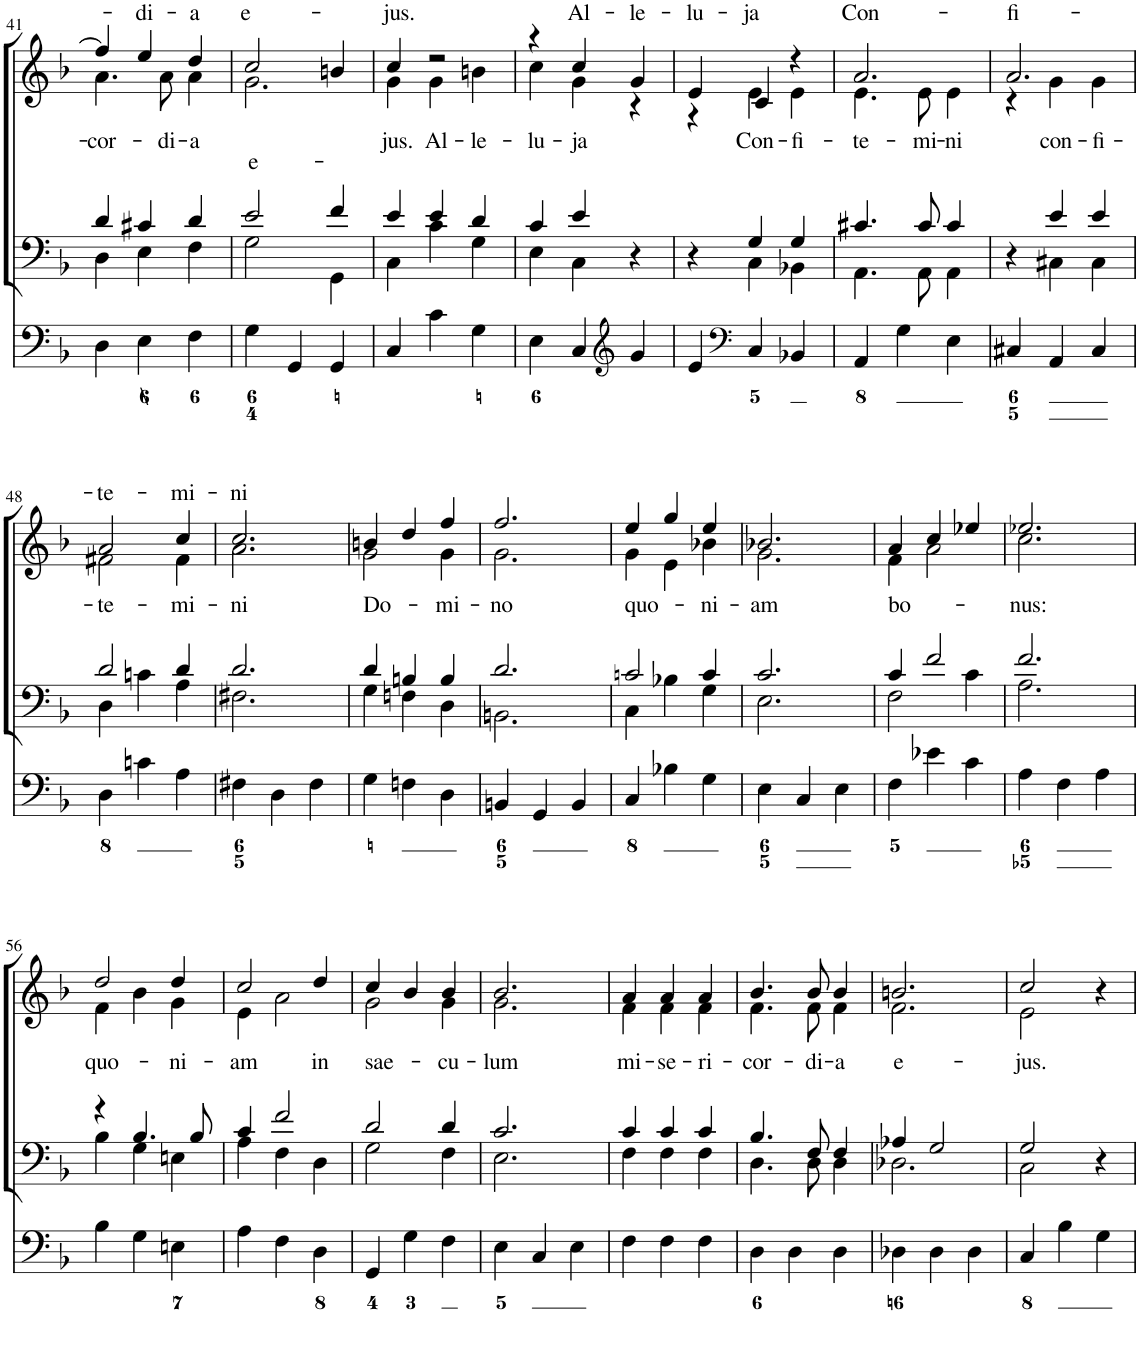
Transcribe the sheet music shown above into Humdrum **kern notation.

**kern	**kern	**kern	**text
*part3	*part2	*part1	*part1
*staff3	*staff2	*staff1	*staff1
*I"Pipe Organ	*I"Voice	*I"Voice	*
*I'P Org	*	*	*
!!LO:PB:g=z
*clefF4	*clefF4	*clefG2	*
*k[b-]	*k[b-]	*k[b-]	*
*M3/4	*M3/4	*M3/4	*
=41	=41	=41	=41
*	*^	*^	*
!	!	!	!	!	!LO:LY:b
4D\	4d/	4D\	4ff/]	4.a\	-cor-
!	!	!	!	!	!LO:LY:a
4E\	4c#X/	4E\	4ee/	.	-di-
!	!	!	!	!	!LO:LY:b
.	.	.	.	8a\	-di-
!	!	!	!	!	!LO:LY:a
!	!	!	!	!	!LO:LY:b
4F\	4d/	4F\	4dd/	4a\	-a
=42	=42	=42	=42	=42	=42
!	!	!	!	!	!LO:LY:a
!	!	!	!	!	!LO:LY:b
4G\	2e/	2G\	2cc/	2.g\	e-
4GG/	.	.	.	.	.
4GG/	4f/	4GG\	4bn/	.	.
=43	=43	=43	=43	=43	=43
!	!	!	!	!	!LO:LY:a
!	!	!	!	!	!LO:LY:b
4C/	4e/	4C\	4cc/	4g\	-jus.
!	!	!	!	!	!LO:LY:b
4c\	4e/	4c\	2r	4g\	Al-
!	!	!	!	!	!LO:LY:b
4G\	4d/	4G\	.	4bn\	-le-
=44	=44	=44	=44	=44	=44
!	!	!	!	!	!LO:LY:b
4E\	4c/	4E\	4r	4cc\	-lu-
!	!	!	!	!	!LO:LY:a
!	!	!	!	!	!LO:LY:b
4C/	4e/	4C\	4cc/	4g\	-ja
*clefG2	*	*	*	*	*
!	!	!	!	!	!LO:LY:a
4g/	4r	4ryy	4g/	4r	-le-
=45	=45	=45	=45	=45	=45
!	!	!	!	!	!LO:LY:a
4e/	4r	4ryy	4e/	4r	-lu-
*clefF4	*	*	*	*	*
!	!	!	!	!	!LO:LY:a
!	!	!	!	!	!LO:LY:b
4C/	4G/	4C\	4c/	4e\	Con-
!	!	!	!	!	!LO:LY:b
4BB-X/	4G/	4BB-X\	4r	4e\	-fi-
=46	=46	=46	=46	=46	=46
!	!	!	!	!	!LO:LY:a
!	!	!	!	!	!LO:LY:b
4AA/	4.c#X/	4.AA\	2.a/	4.e\	-te-
4G\	.	.	.	.	.
!	!	!	!	!	!LO:LY:b
.	8c#/	8AA\	.	8e\	-mi-
!	!	!	!	!	!LO:LY:b
4E\	4c#/	4AA\	.	4e\	-ni
=47	=47	=47	=47	=47	=47
!	!	!	!	!	!LO:LY:a
4C#X/	4r	4ryy	2.a/	4r	-fi-
!	!	!	!	!	!LO:LY:b
4AA/	4e/	4C#X\	.	4g\	con-
!	!	!	!	!	!LO:LY:b
4C#/	4e/	4C#\	.	4g\	-fi-
!!LO:LB:g=z	!!
=48	=48	=48	=48	=48	=48
!	!	!	!	!	!LO:LY:a
!	!	!	!	!	!LO:LY:b
4D\	2d/	4D\	2a/	2f#X\	-te-
4cn\	.	4cn\	.	.	.
!	!	!	!	!	!LO:LY:a
!	!	!	!	!	!LO:LY:b
4A\	4d/	4A\	4cc/	4f#\	-mi-
=49	=49	=49	=49	=49	=49
!	!	!	!	!	!LO:LY:a
!	!	!	!	!	!LO:LY:b
4F#X\	2.d/	2.F#X\	2.cc/	2.a\	-ni
4D\	.	.	.	.	.
4F#\	.	.	.	.	.
=50	=50	=50	=50	=50	=50
!	!	!	!	!	!LO:LY:b
4G\	4d/	4G\	4bn/	2g\	Do-
4Fn\	4Bn/	4Fn\	4dd/	.	.
!	!	!	!	!	!LO:LY:b
4D\	4B/	4D\	4ff/	4g\	-mi-
=51	=51	=51	=51	=51	=51
!	!	!	!	!	!LO:LY:b
4BBn/	2.d/	2.BBn\	2.ff/	2.g\	-no
4GG/	.	.	.	.	.
4BB/	.	.	.	.	.
=52	=52	=52	=52	=52	=52
!	!	!	!	!	!LO:LY:b
4C/	2cn/	4C\	4ee/	4g\	quo-
4B-X\	.	4B-X\	4gg/	4e\	.
!	!	!	!	!	!LO:LY:b
4G\	4c/	4G\	4ee/	4b-X\	-ni-
=53	=53	=53	=53	=53	=53
!	!	!	!	!	!LO:LY:b
4E\	2.c/	2.E\	2.b-X/	2.g\	-am
4C/	.	.	.	.	.
4E\	.	.	.	.	.
=54	=54	=54	=54	=54	=54
!	!	!	!	!	!LO:LY:b
4F\	4c/	2F\	4a/	4f\	bo-
4e-X\	2f/	.	4cc/	2a\	.
4c\	.	4c\	4ee-X/	.	.
=55	=55	=55	=55	=55	=55
!	!	!	!	!	!LO:LY:b
4A\	2.f/	2.A\	2.ee-X/	2.cc\	-nus:
4F\	.	.	.	.	.
4A\	.	.	.	.	.
!!LO:LB:g=z	!!
=56	=56	=56	=56	=56	=56
!	!	!	!	!	!LO:LY:b
4B-\	4r	4B-\	2dd/	4f\	quo-
4G\	4.B-/	4G\	.	4b-\	.
!	!	!	!	!	!LO:LY:b
4En\	.	4En\	4dd/	4g\	-ni-
.	8B-/	.	.	.	.
=57	=57	=57	=57	=57	=57
!	!	!	!	!	!LO:LY:b
4A\	4c/	4A\	2cc/	4e\	-am
4F\	2f/	4F\	.	2a\	.
!	!	!	!	!	!LO:LY:b
4D\	.	4D\	4dd/	.	in
=58	=58	=58	=58	=58	=58
!	!	!	!	!	!LO:LY:b
4GG/	2d/	2G\	4cc/	2g\	sae-
4G\	.	.	4b-/	.	.
!	!	!	!	!	!LO:LY:b
4F\	4d/	4F\	4b-/	4g\	-cu-
=59	=59	=59	=59	=59	=59
!	!	!	!	!	!LO:LY:b
4E\	2.c/	2.E\	2.b-/	2.g\	-lum
4C/	.	.	.	.	.
4E\	.	.	.	.	.
=60	=60	=60	=60	=60	=60
!	!	!	!	!	!LO:LY:b
4F\	4c/	4F\	4a/	4f\	mi-
!	!	!	!	!	!LO:LY:b
4F\	4c/	4F\	4a/	4f\	-se-
!	!	!	!	!	!LO:LY:b
4F\	4c/	4F\	4a/	4f\	-ri-
=61	=61	=61	=61	=61	=61
!	!	!	!	!	!LO:LY:b
4D\	4.B-/	4.D\	4.b-/	4.f\	-cor-
4D\	.	.	.	.	.
!	!	!	!	!	!LO:LY:b
.	8F/	8D\	8b-/	8f\	-di-
!	!	!	!	!	!LO:LY:b
4D\	4F/	4D\	4b-/	4f\	-a
=62	=62	=62	=62	=62	=62
!	!	!	!	!	!LO:LY:b
4D-X\	4A-X/	2.D-X\	2.bn/	2.f\	e-
4D-\	2G/	.	.	.	.
4D-\	.	.	.	.	.
=63	=63	=63	=63	=63	=63
!	!	!	!	!	!LO:LY:b
4C/	2G/	2C\	2cc/	2e\	-jus.
4B-\	.	.	.	.	.
4G\	4r	4ryy	4r	4ryy	.
*	*v	*v	*	*	*
*	*	*v	*v	*
=	=	=	=
*-	*-	*-	*-
